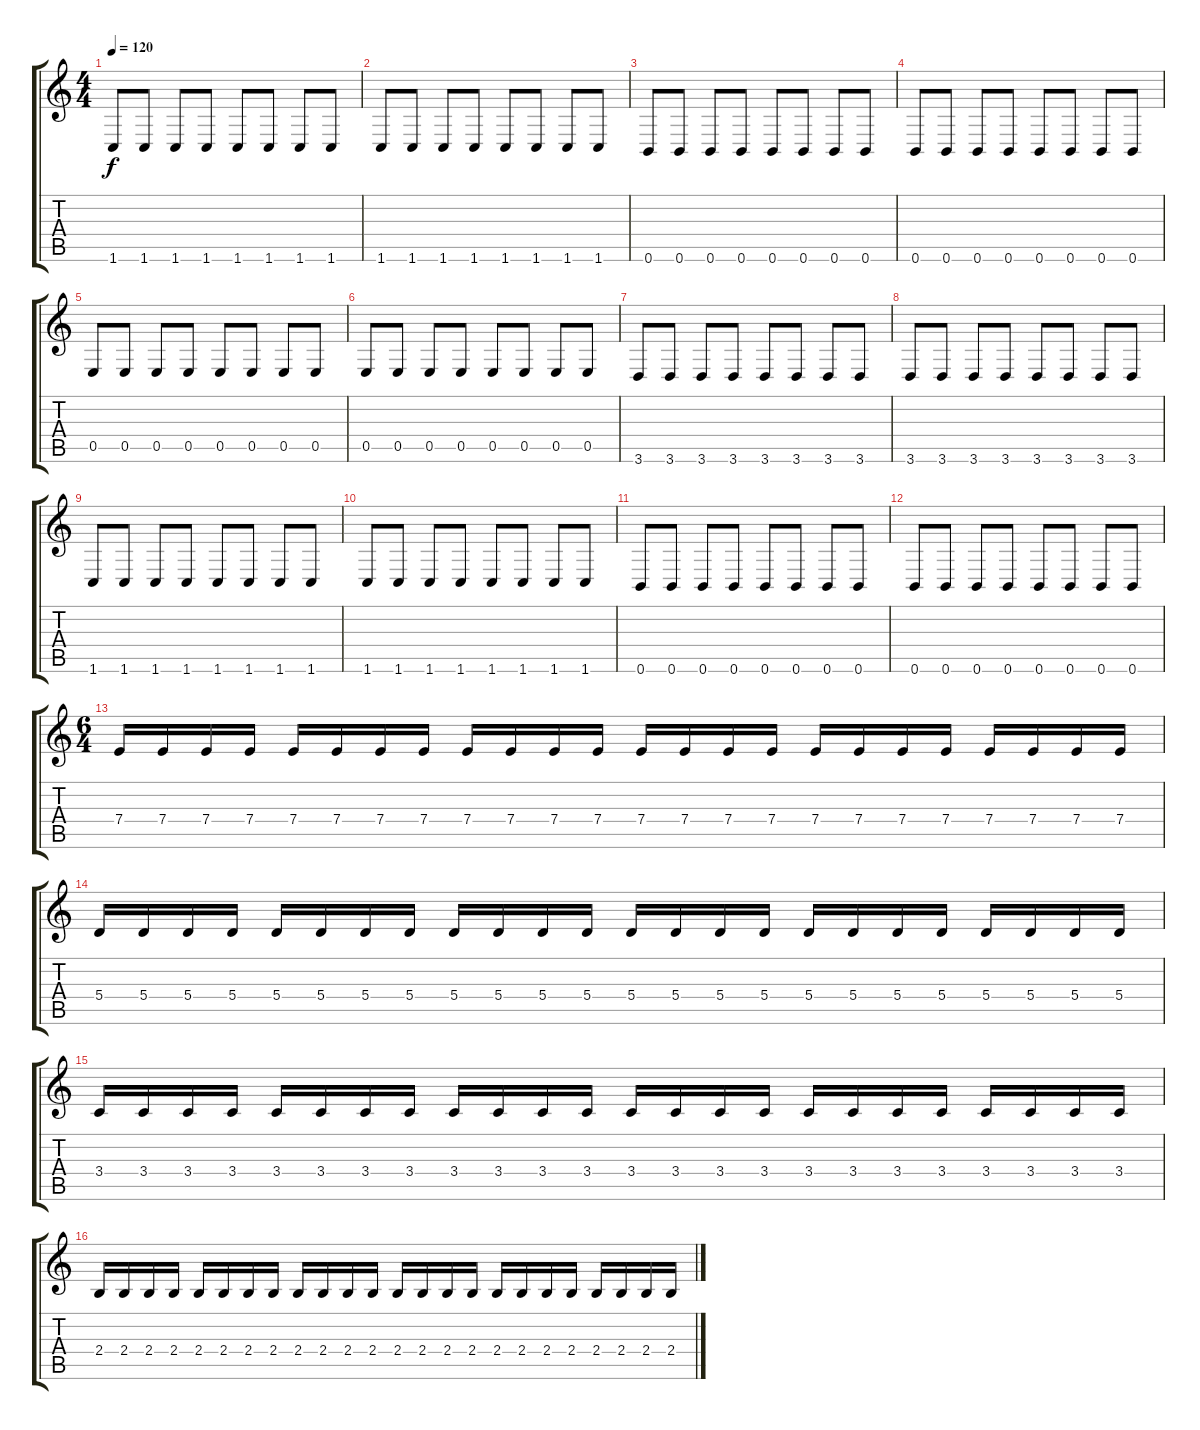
\track "" {instrument electricguitarclean}
\staff {score tabs}
\tuning (B3 Gb3 D3 A2 E2 B1) {hide}
\ts (4 4)
\tempo 120
\clef g2
\ks c
1.6.8{dy f} 1.6.8 1.6.8 1.6.8 1.6.8 1.6.8 1.6.8 1.6.8 |
1.6.8 1.6.8 1.6.8 1.6.8 1.6.8 1.6.8 1.6.8 1.6.8 |
0.6.8 0.6.8 0.6.8 0.6.8 0.6.8 0.6.8 0.6.8 0.6.8 |
0.6.8 0.6.8 0.6.8 0.6.8 0.6.8 0.6.8 0.6.8 0.6.8 |
0.5.8 0.5.8 0.5.8 0.5.8 0.5.8 0.5.8 0.5.8 0.5.8 |
0.5.8 0.5.8 0.5.8 0.5.8 0.5.8 0.5.8 0.5.8 0.5.8 |
3.6.8 3.6.8 3.6.8 3.6.8 3.6.8 3.6.8 3.6.8 3.6.8 |
3.6.8 3.6.8 3.6.8 3.6.8 3.6.8 3.6.8 3.6.8 3.6.8 |
1.6.8 1.6.8 1.6.8 1.6.8 1.6.8 1.6.8 1.6.8 1.6.8 |
1.6.8 1.6.8 1.6.8 1.6.8 1.6.8 1.6.8 1.6.8 1.6.8 |
0.6.8 0.6.8 0.6.8 0.6.8 0.6.8 0.6.8 0.6.8 0.6.8 |
0.6.8 0.6.8 0.6.8 0.6.8 0.6.8 0.6.8 0.6.8 0.6.8 |
\ts (6 4)
7.4.16 7.4.16 7.4.16 7.4.16 7.4.16 7.4.16 7.4.16 7.4.16 7.4.16 7.4.16 7.4.16 7.4.16 7.4.16 7.4.16 7.4.16 7.4.16 7.4.16 7.4.16 7.4.16 7.4.16 7.4.16 7.4.16 7.4.16 7.4.16 |
5.4.16 5.4.16 5.4.16 5.4.16 5.4.16 5.4.16 5.4.16 5.4.16 5.4.16 5.4.16 5.4.16 5.4.16 5.4.16 5.4.16 5.4.16 5.4.16 5.4.16 5.4.16 5.4.16 5.4.16 5.4.16 5.4.16 5.4.16 5.4.16 |
3.4.16 3.4.16 3.4.16 3.4.16 3.4.16 3.4.16 3.4.16 3.4.16 3.4.16 3.4.16 3.4.16 3.4.16 3.4.16 3.4.16 3.4.16 3.4.16 3.4.16 3.4.16 3.4.16 3.4.16 3.4.16 3.4.16 3.4.16 3.4.16 |
2.4.16 2.4.16 2.4.16 2.4.16 2.4.16 2.4.16 2.4.16 2.4.16 2.4.16 2.4.16 2.4.16 2.4.16 2.4.16 2.4.16 2.4.16 2.4.16 2.4.16 2.4.16 2.4.16 2.4.16 2.4.16 2.4.16 2.4.16 2.4.16
